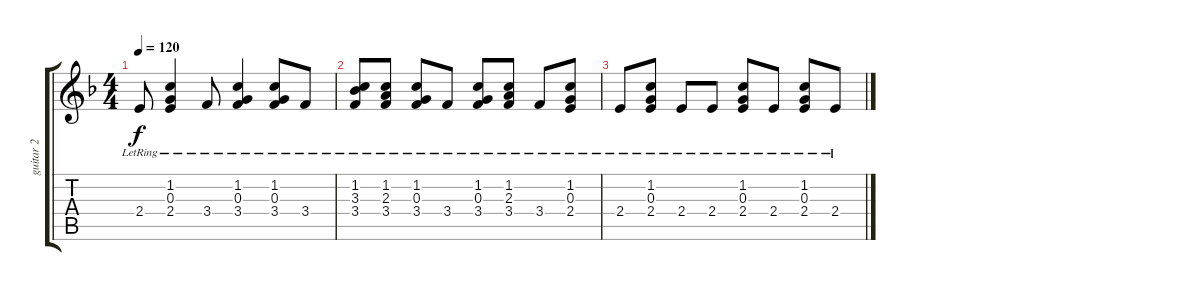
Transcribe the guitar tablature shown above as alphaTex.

\track ("guitar 2" "guitar 2") {instrument electricguitarclean}
\staff {score tabs}
\tuning (E4 B3 G3 D3 A2 E2) {hide}
\ts (4 4)
\tempo 120
\clef g2
\ks f
2.4{lr}.8{dy f} (1.2{lr} 0.3{lr} 2.4{lr}).4 3.4{lr}.8 (1.2{lr} 0.3{lr} 3.4{lr}).4 (1.2{lr} 0.3{lr} 3.4{lr}).8 3.4{lr}.8 |
(1.2{lr} 3.3{lr} 3.4{lr}).8 (1.2{lr} 2.3{lr} 3.4{lr}).8 (1.2{lr} 0.3{lr} 3.4{lr}).8 3.4{lr}.8 (1.2{lr} 0.3{lr} 3.4{lr}).8 (1.2{lr} 2.3{lr} 3.4{lr}).8 3.4{lr}.8 (1.2{lr} 0.3{lr} 2.4{lr}).8 |
2.4{lr}.8 (1.2{lr} 0.3{lr} 2.4{lr}).8 2.4{lr}.8 2.4{lr}.8 (1.2{lr} 0.3{lr} 2.4{lr}).8 2.4{lr}.8 (1.2{lr} 0.3{lr} 2.4{lr}).8 2.4{lr}.8
